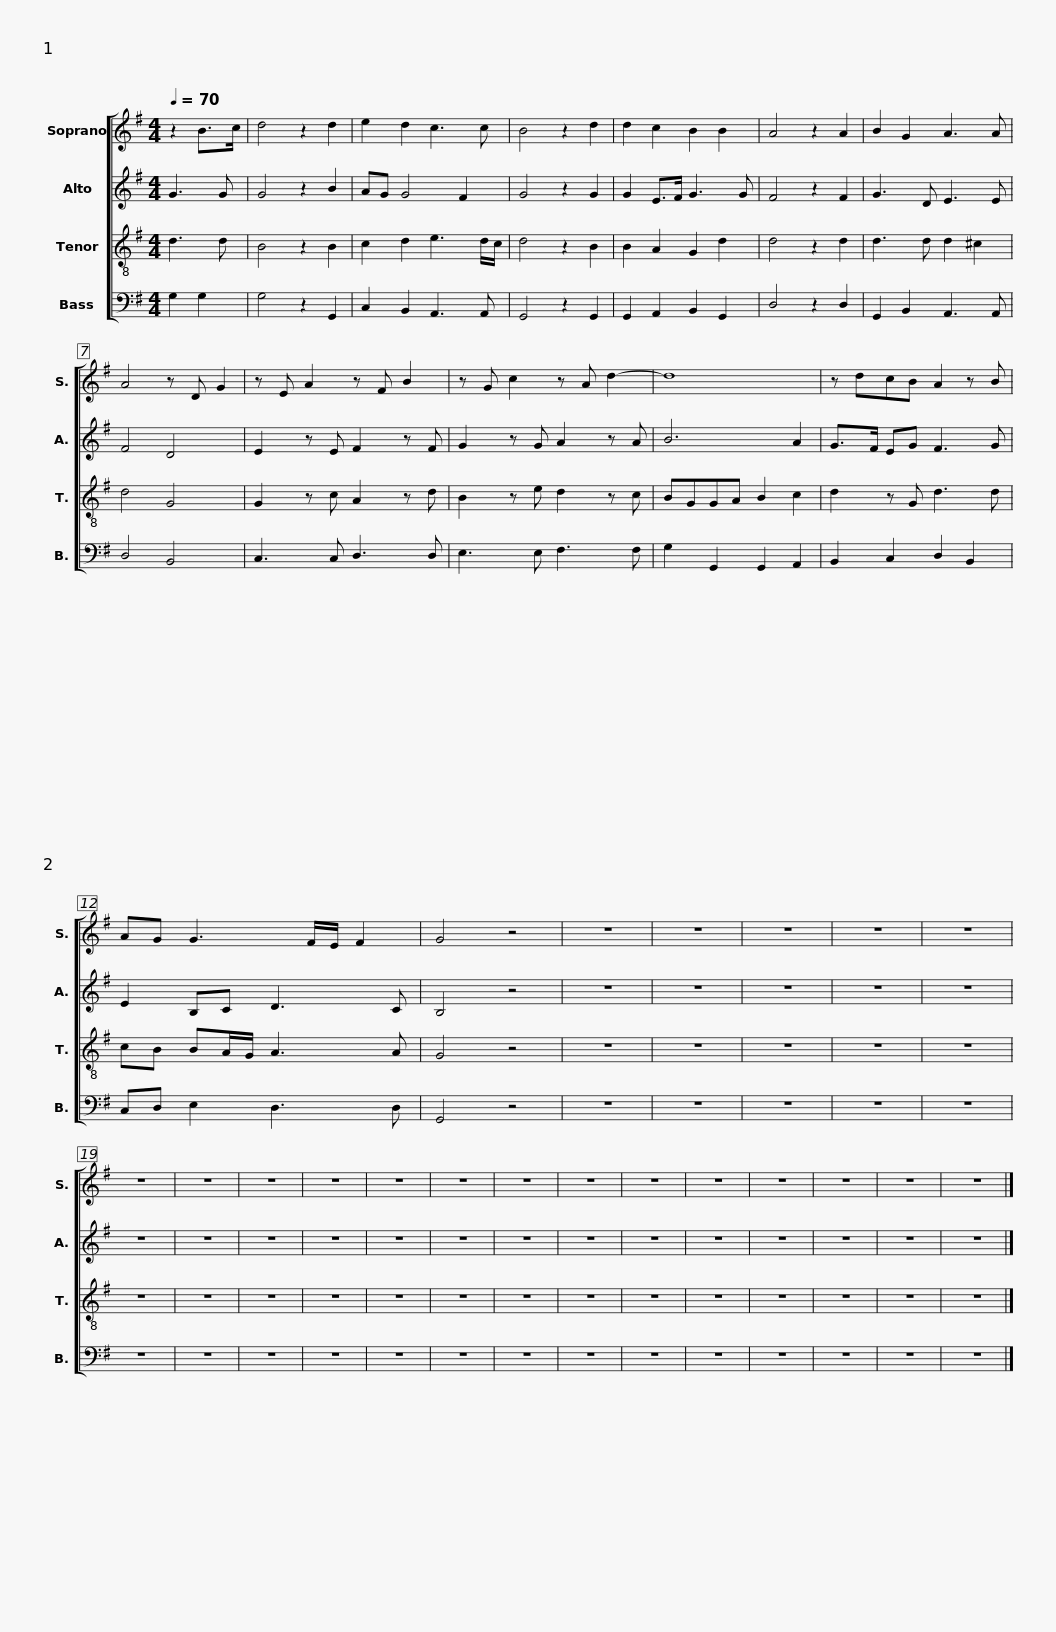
X:1
%%score [ 1 2 3 4 ]
L:1/8
Q:1/4=70
M:4/4
I:linebreak $
K:G
V:1 treble
V:2 treble
V:3 treble-8
V:4 bass
V:1
 z2 B>c | d4 z2 d2 | e2 d2 c3 c | B4 z2 d2 | d2 c2 B2 B2 | %5
 A4 z2 A2 | B2 G2 A3 A |$ A4 z D G2 | z E A2 z F B2 | z G c2 z A d2- | %10
 d8 | z dcB A2 z B |$ AG G3 F/E/ F2 | G4 z4 | z8 | %15
 z8 | z8 | z8 | z8 | z8 | %20
 z8 | z8 | z8 | z8 | z8 | %25
 z8 |$ z8 | z8 | z8 | z8 | %30
 z8 | z8 | z8 |] %33
V:2
 G3 G | G4 z2 B2 | AG G4 F2 | G4 z2 G2 | G2 E>F G3 G | %5
 F4 z2 F2 | G3 D E3 E |$ F4 D4 | E2 z E F2 z F | G2 z G A2 z A | %10
 B6 A2 | G>F EG F3 G |$ E2 B,C D3 C | B,4 z4 | z8 | %15
 z8 | z8 | z8 | z8 | z8 | %20
 z8 | z8 | z8 | z8 | z8 | %25
 z8 |$ z8 | z8 | z8 | z8 | %30
 z8 | z8 | z8 |] %33
V:3
 d3 d | B4 z2 B2 | c2 d2 e3 d/c/ | d4 z2 B2 | B2 A2 G2 d2 | %5
 d4 z2 d2 | d3 d d2 ^c2 |$ d4 G4 | G2 z c A2 z d | B2 z e d2 z c | %10
 BGGA B2 c2 | d2 z G d3 d |$ cB BA/G/ A3 A | G4 z4 | z8 | %15
 z8 | z8 | z8 | z8 | z8 | %20
 z8 | z8 | z8 | z8 | z8 | %25
 z8 |$ z8 | z8 | z8 | z8 | %30
 z8 | z8 | z8 |] %33
V:4
 G,2 G,2 | G,4 z2 G,,2 | C,2 B,,2 A,,3 A,, | G,,4 z2 G,,2 | G,,2 A,,2 B,,2 G,,2 | %5
 D,4 z2 D,2 | G,,2 B,,2 A,,3 A,, |$ D,4 B,,4 | C,3 C, D,3 D, | E,3 E, F,3 F, | %10
 G,2 G,,2 G,,2 A,,2 | B,,2 C,2 D,2 B,,2 |$ C,D, E,2 D,3 D, | G,,4 z4 | z8 | %15
 z8 | z8 | z8 | z8 | z8 | %20
 z8 | z8 | z8 | z8 | z8 | %25
 z8 |$ z8 | z8 | z8 | z8 | %30
 z8 | z8 | z8 |] %33
